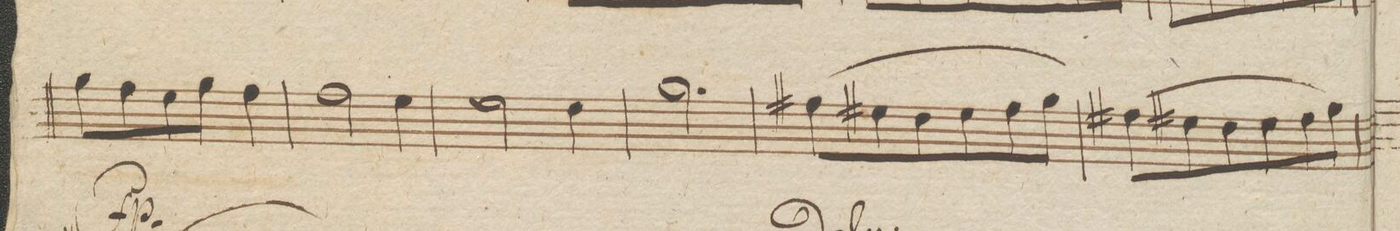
**kern	**dynam
*I"Viole.	*
*clefC3	*
*k[]	*
*M3/4	*
8a\L	.
8g\	.
8f\	.
8a\J	.
4g\	.
=40	=40
2g\	.
4f\	.
=41	=41
2f\	.
4e\	.
=42	=42
2.a\	.
=43	=43
(8g#X\L	.
8f#X\	.
8e\	.
8f#\	.
8g#\	.
8a\J)	.
=44	=44
(8g#X\L	.
8f#X\	.
8e\	.
8f#\	.
8g#\	.
8a\J)	.
=45	=45
*-	*-
